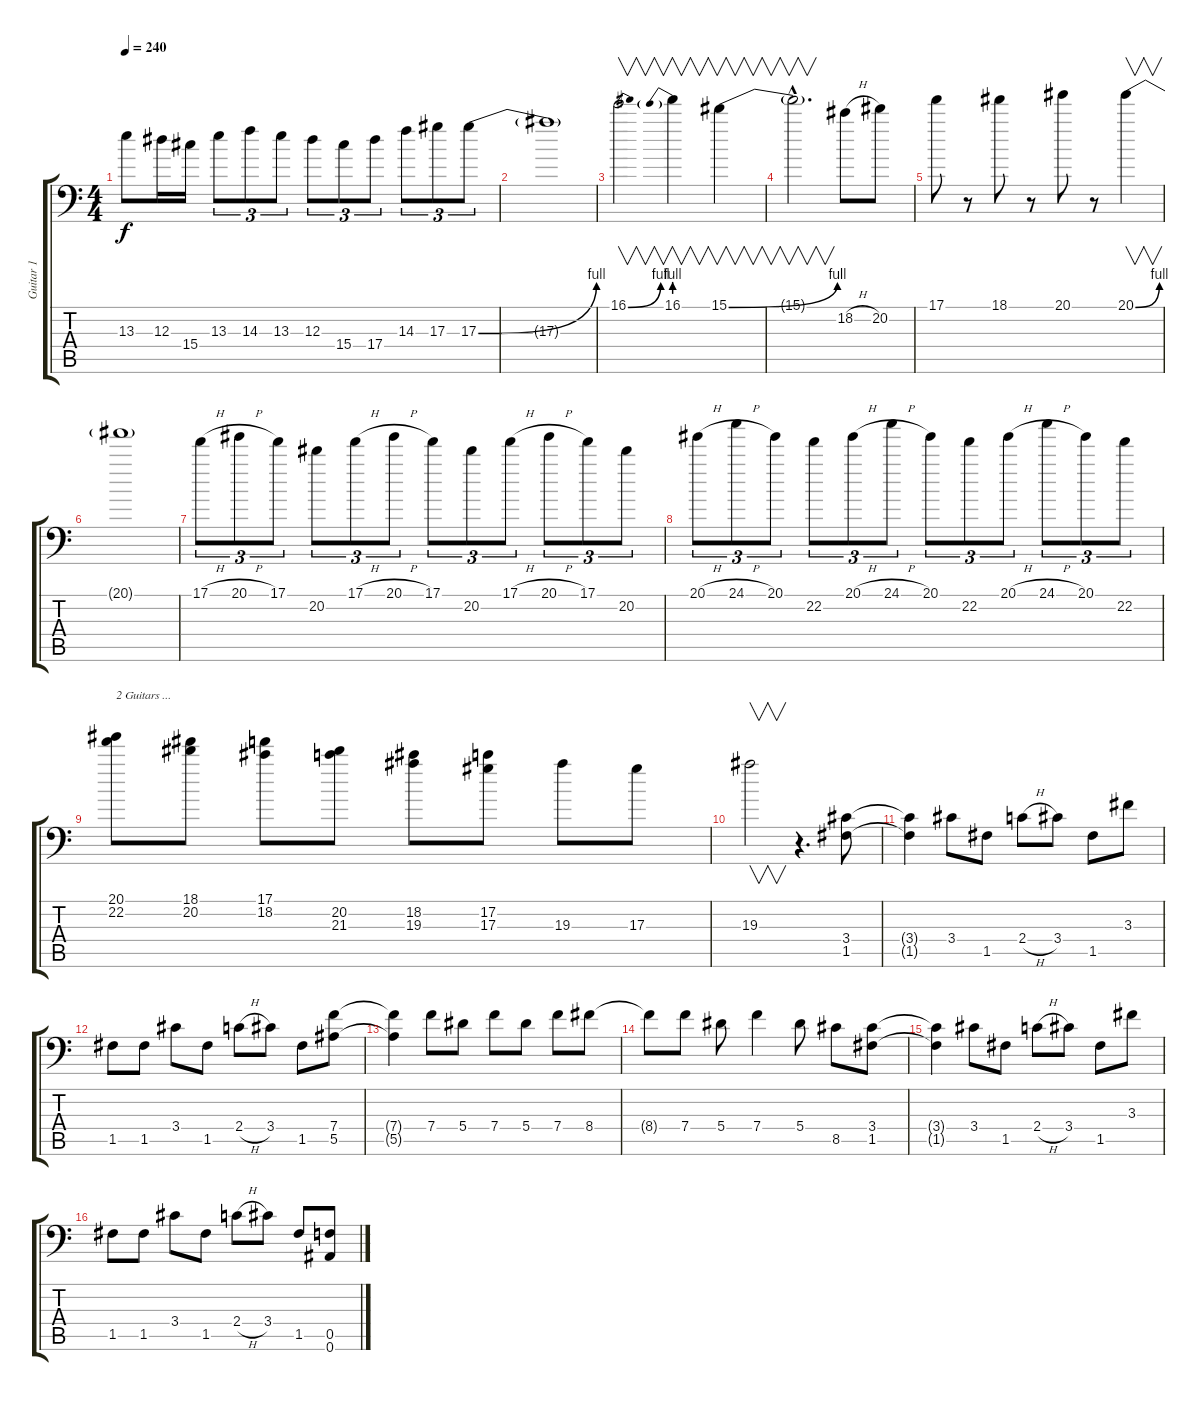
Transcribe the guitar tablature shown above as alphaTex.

\track ("Guitar 1" "Guitar 1") {instrument distortionguitar}
\staff {score tabs}
\tuning (C4 G3 Eb3 Bb2 F2 Bb1) {hide}
\ts (4 4)
\tempo 240
\clef f4
\ks c
13.3.8{dy f} 12.3.16 15.4.16 13.3.8{tu (3 2)} 14.3.8{tu (3 2)} 13.3.8{tu (3 2)} 12.3.8{tu (3 2)} 15.4.8{tu (3 2)} 17.4.8{tu (3 2)} 14.3.8{tu (3 2)} 17.3.8{tu (3 2)} 17.3{be (bend 0 0 60 4)}.8{tu (3 2)} |
17.3{t}.1 |
16.1{be (bend 0 0 60 4)}.2{v} 16.1{be (prebend 0 4 60 4)}.4{v} 15.1{be (bend 0 0 60 4)}.4{v} |
15.1{hac t}.2{v d} 18.2{h}.8 20.2.8 |
17.1.8 r.8 18.1.8 r.8 20.1.8 r.8 20.1{be (bend 0 0 60 4)}.4{v} |
20.1{t}.1 |
17.1{h}.8{tu (3 2)} 20.1{h}.8{tu (3 2)} 17.1.8{tu (3 2)} 20.2.8{tu (3 2)} 17.1{h}.8{tu (3 2)} 20.1{h}.8{tu (3 2)} 17.1.8{tu (3 2)} 20.2.8{tu (3 2)} 17.1{h}.8{tu (3 2)} 20.1{h}.8{tu (3 2)} 17.1.8{tu (3 2)} 20.2.8{tu (3 2)} |
20.1{h}.8{tu (3 2)} 24.1{h}.8{tu (3 2)} 20.1.8{tu (3 2)} 22.2.8{tu (3 2)} 20.1{h}.8{tu (3 2)} 24.1{h}.8{tu (3 2)} 20.1.8{tu (3 2)} 22.2.8{tu (3 2)} 20.1{h}.8{tu (3 2)} 24.1{h}.8{tu (3 2)} 20.1.8{tu (3 2)} 22.2.8{tu (3 2)} |
(20.1 22.2).8{txt "2 Guitars ..."} (18.1 20.2).8 (17.1 18.2).8 (20.2 21.3).8 (18.2 19.3).8 (17.2 17.3).8 19.3.8 17.3.8 |
19.3.2{v} r.4{d} (3.4 1.5).8 |
(3.4{t} 1.5{t}).4 3.4.8 1.5.8 2.4{h}.8 3.4.8 1.5.8 3.3.8 |
1.5.8 1.5.8 3.4.8 1.5.8 2.4{h}.8 3.4.8 1.5.8 (7.4 5.5).8 |
(7.4{t} 5.5{t}).4 7.4.8 5.4.8 7.4.8 5.4.8 7.4.8 8.4.8 |
8.4{t}.8 7.4.8 5.4.8 7.4.4 5.4.8 8.5.8 (3.4 1.5).8 |
(3.4{t} 1.5{t}).4 3.4.8 1.5.8 2.4{h}.8 3.4.8 1.5.8 3.3.8 |
1.5.8 1.5.8 3.4.8 1.5.8 2.4{h}.8 3.4.8 1.5.8 (0.5 0.6).8
